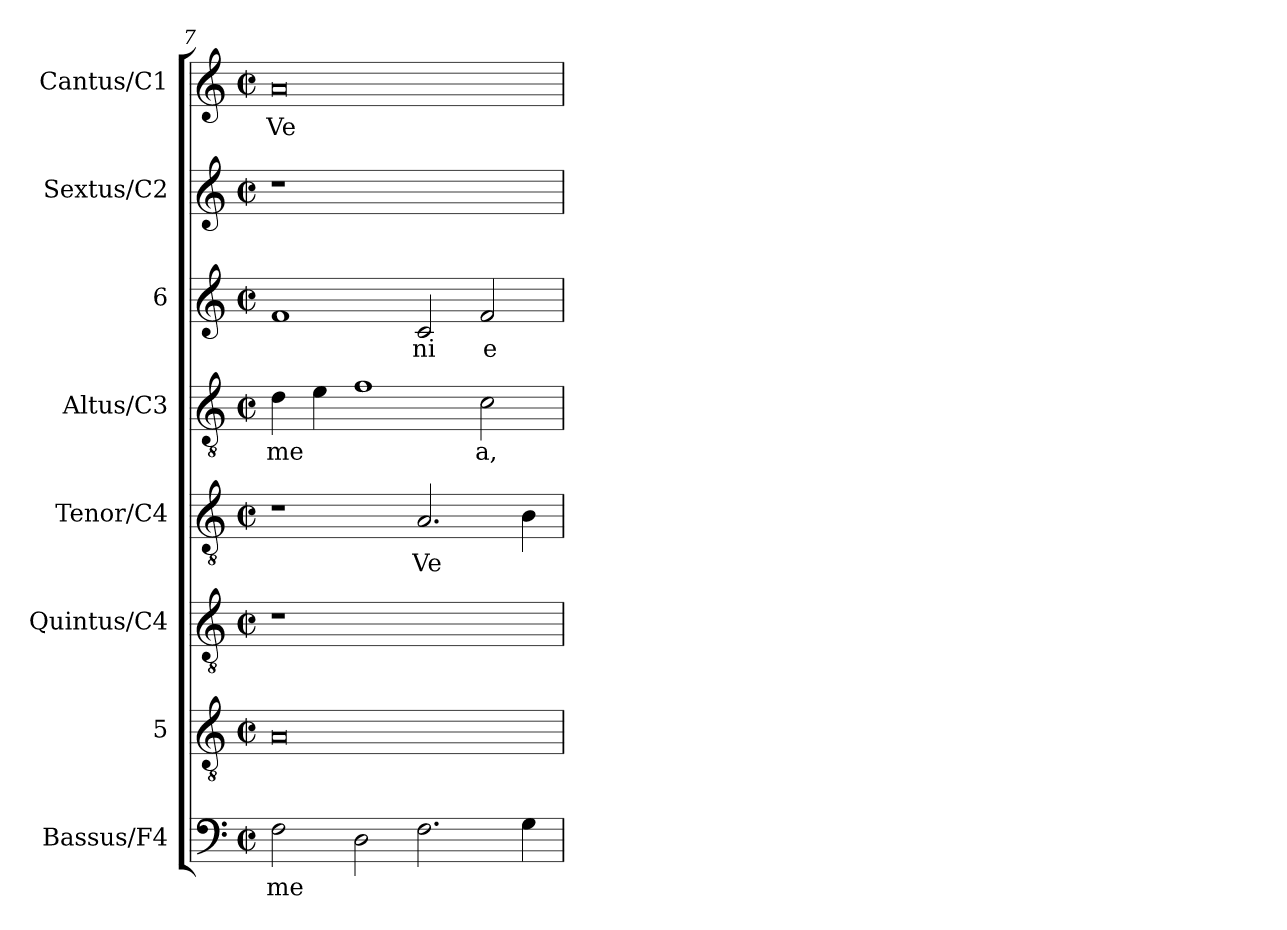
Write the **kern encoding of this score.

**kern	**text	**kern	**text	**kern	**kern	**text	**kern	**text	**kern	**text	**kern	**kern	**text
*part8	*part8	*part7	*part7	*part6	*part5	*part5	*part4	*part4	*part3	*part3	*part2	*part1	*part1
*staff8	*staff8	*staff7	*staff7	*staff6	*staff5	*staff5	*staff4	*staff4	*staff3	*staff3	*staff2	*staff1	*staff1
*I"Bassus/F4	*	*I"5	*	*I"Quintus/C4	*I"Tenor/C4	*	*I"Altus/C3	*	*I"6	*	*I"Sextus/C2	*I"Cantus/C1	*
*I'B	*	*	*	*	*I'T	*	*I'A	*	*	*	*	*I'C	*
*clefF4	*	*clefGv2	*	*clefGv2	*clefGv2	*	*clefGv2	*	*clefG2	*	*clefG2	*clefG2	*
*k[]	*	*k[]	*	*k[]	*k[]	*	*k[]	*	*k[]	*	*k[]	*k[]	*
*C:	*	*C:	*	*C:	*C:	*	*C:	*	*C:	*	*C:	*C:	*
*M2/2	*	*M2/2	*	*M2/2	*M2/2	*	*M2/2	*	*M2/2	*	*M2/2	*M2/2	*
*met(c|)	*	*met(c|)	*	*met(c|)	*met(c|)	*	*met(c|)	*	*met(c|)	*	*met(c|)	*met(c|)	*
=7	=7	=7	=7	=7	=7	=7	=7	=7	=7	=7	=7	=7	=7
!	!LO:LY:b:cj	!	!LO:LY:b:rj	!	!	!	!	!LO:LY:b:cj	!	!LO:LY:b:cj	!	!	!LO:LY:b:cj
2F\	me-	0A	.	1r	1r	.	4d\	me-	1f	--	1r	0a	Ve-
!	!	!	!	!	!	!	!	!LO:LY:b:cj	!	!	!	!	!
.	.	.	.	.	.	.	4e\	--	.	.	.	.	.
!	!LO:LY:b:cj	!	!	!	!	!	!	!LO:LY:b:cj	!	!	!	!	!
2D\	--	.	.	.	.	.	1f	--	.	.	.	.	.
!	!LO:LY:b:cj	!	!	!	!	!LO:LY:b:cj	!	!	!	!LO:LY:b:cj	!	!	!
2.F\	--	.	.	1ryy	2.A/	Ve-	.	.	2c/	-ni	1ryy	.	.
!	!	!	!	!	!	!	!	!LO:LY:b:cj	!	!LO:LY:b:cj	!	!	!
.	.	.	.	.	.	.	2c\	-a,	2f/	e-	.	.	.
!	!LO:LY:b:cj	!	!	!	!	!LO:LY:b:cj	!	!	!	!	!	!	!
4G\	--	.	.	.	4B\	--	.	.	.	.	.	.	.
=	=	=	=	=	=	=	=	=	=	=	=	=	=
*-	*-	*-	*-	*-	*-	*-	*-	*-	*-	*-	*-	*-	*-
